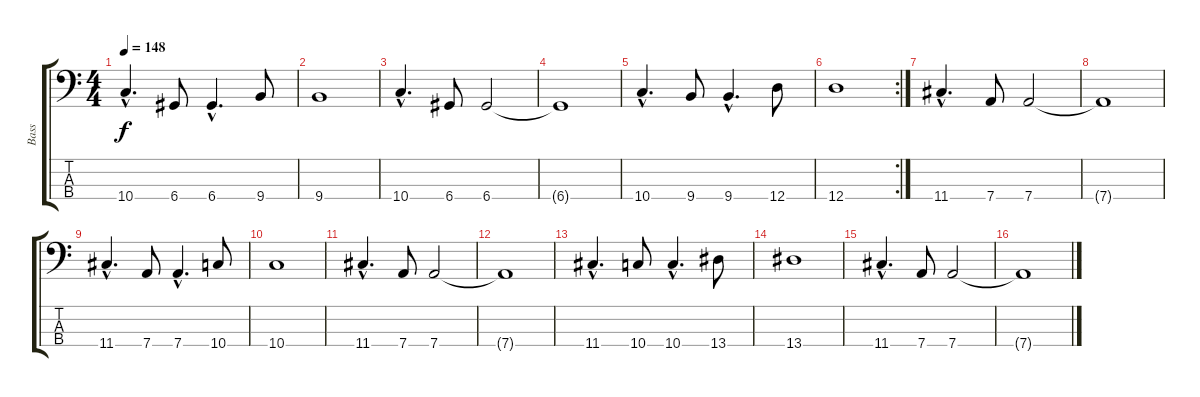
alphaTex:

\track ("Bass" "Bass") {instrument electricbassfinger}
\staff {score tabs}
\tuning (G2 D2 A1 D1) {hide}
\ts (4 4)
\tempo 148
\clef f4
\ks c
10.4{hac}.4{d dy f} 6.4.8 6.4{hac}.4{d} 9.4.8 |
9.4.1 |
10.4{hac}.4{d} 6.4.8 6.4.2 |
6.4{t}.1 |
10.4{hac}.4{d} 9.4.8 9.4{hac}.4{d} 12.4.8 |
\rc 2
12.4.1 |
11.4{hac}.4{d} 7.4.8 7.4.2 |
7.4{t}.1 |
11.4{hac}.4{d} 7.4.8 7.4{hac}.4{d} 10.4.8 |
10.4.1 |
11.4{hac}.4{d} 7.4.8 7.4.2 |
7.4{t}.1 |
11.4{hac}.4{d} 10.4.8 10.4{hac}.4{d} 13.4.8 |
13.4.1 |
11.4{hac}.4{d} 7.4.8 7.4.2 |
7.4{t}.1
